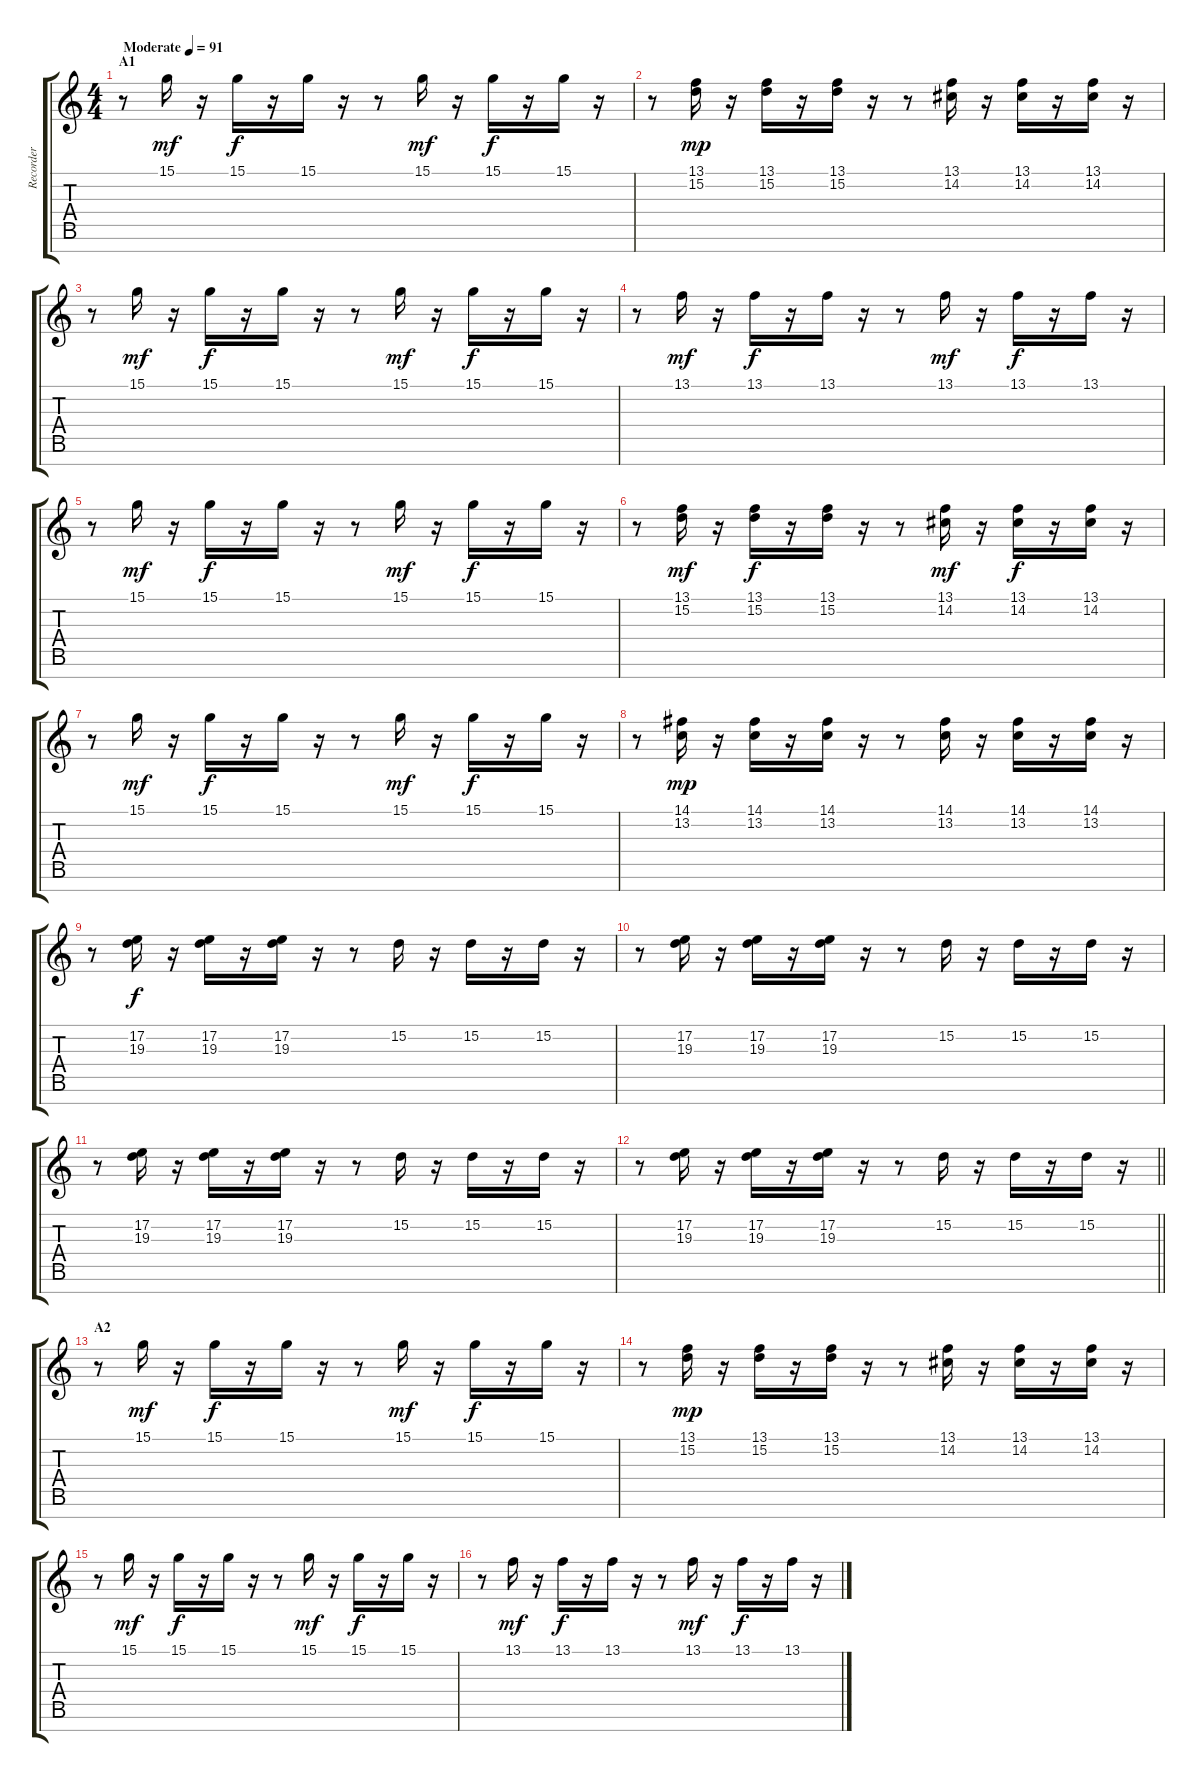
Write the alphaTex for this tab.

\track ("Recorder" "Recorder") {instrument recorder}
\staff {score tabs}
\tuning (E4 B3 G3 D3 A2 E2 B1) {hide}
\ts (4 4)
\section ("" "A1")
\tempo (91 "Moderate")
\clef g2
\ks c
r.8{dy mf instrument recorder} 15.1.16 r.16 15.1.16{dy f} r.16 15.1.16 r.16 r.8 15.1.16{dy mf} r.16 15.1.16{dy f} r.16 15.1.16 r.16 |
r.8 (13.1 15.2).16{dy mp} r.16 (13.1 15.2).16 r.16 (13.1 15.2).16 r.16 r.8 (13.1 14.2).16 r.16 (13.1 14.2).16 r.16 (13.1 14.2).16 r.16 |
r.8 15.1.16{dy mf} r.16 15.1.16{dy f} r.16 15.1.16 r.16 r.8 15.1.16{dy mf} r.16 15.1.16{dy f} r.16 15.1.16 r.16 |
r.8 13.1.16{dy mf} r.16 13.1.16{dy f} r.16 13.1.16 r.16 r.8 13.1.16{dy mf} r.16 13.1.16{dy f} r.16 13.1.16 r.16 |
r.8 15.1.16{dy mf} r.16 15.1.16{dy f} r.16 15.1.16 r.16 r.8 15.1.16{dy mf} r.16 15.1.16{dy f} r.16 15.1.16 r.16 |
r.8 (13.1 15.2).16{dy mf} r.16 (13.1 15.2).16{dy f} r.16 (13.1 15.2).16 r.16 r.8 (13.1 14.2).16{dy mf} r.16 (13.1 14.2).16{dy f} r.16 (13.1 14.2).16 r.16 |
r.8 15.1.16{dy mf} r.16 15.1.16{dy f} r.16 15.1.16 r.16 r.8 15.1.16{dy mf} r.16 15.1.16{dy f} r.16 15.1.16 r.16 |
r.8 (14.1 13.2).16{dy mp} r.16 (14.1 13.2).16 r.16 (14.1 13.2).16 r.16 r.8 (14.1 13.2).16 r.16 (14.1 13.2).16 r.16 (14.1 13.2).16 r.16 |
r.8 (17.2 19.3).16{dy f} r.16 (17.2 19.3).16 r.16 (17.2 19.3).16 r.16 r.8 15.2.16 r.16 15.2.16 r.16 15.2.16 r.16 |
r.8 (17.2 19.3).16 r.16 (17.2 19.3).16 r.16 (17.2 19.3).16 r.16 r.8 15.2.16 r.16 15.2.16 r.16 15.2.16 r.16 |
r.8 (17.2 19.3).16 r.16 (17.2 19.3).16 r.16 (17.2 19.3).16 r.16 r.8 15.2.16 r.16 15.2.16 r.16 15.2.16 r.16 |
\barLineRight lightlight
r.8 (17.2 19.3).16 r.16 (17.2 19.3).16 r.16 (17.2 19.3).16 r.16 r.8 15.2.16 r.16 15.2.16 r.16 15.2.16 r.16 |
\section ("" "A2")
r.8 15.1.16{dy mf} r.16 15.1.16{dy f} r.16 15.1.16 r.16 r.8 15.1.16{dy mf} r.16 15.1.16{dy f} r.16 15.1.16 r.16 |
r.8 (13.1 15.2).16{dy mp} r.16 (13.1 15.2).16 r.16 (13.1 15.2).16 r.16 r.8 (13.1 14.2).16 r.16 (13.1 14.2).16 r.16 (13.1 14.2).16 r.16 |
r.8 15.1.16{dy mf} r.16 15.1.16{dy f} r.16 15.1.16 r.16 r.8 15.1.16{dy mf} r.16 15.1.16{dy f} r.16 15.1.16 r.16 |
r.8 13.1.16{dy mf} r.16 13.1.16{dy f} r.16 13.1.16 r.16 r.8 13.1.16{dy mf} r.16 13.1.16{dy f} r.16 13.1.16 r.16
